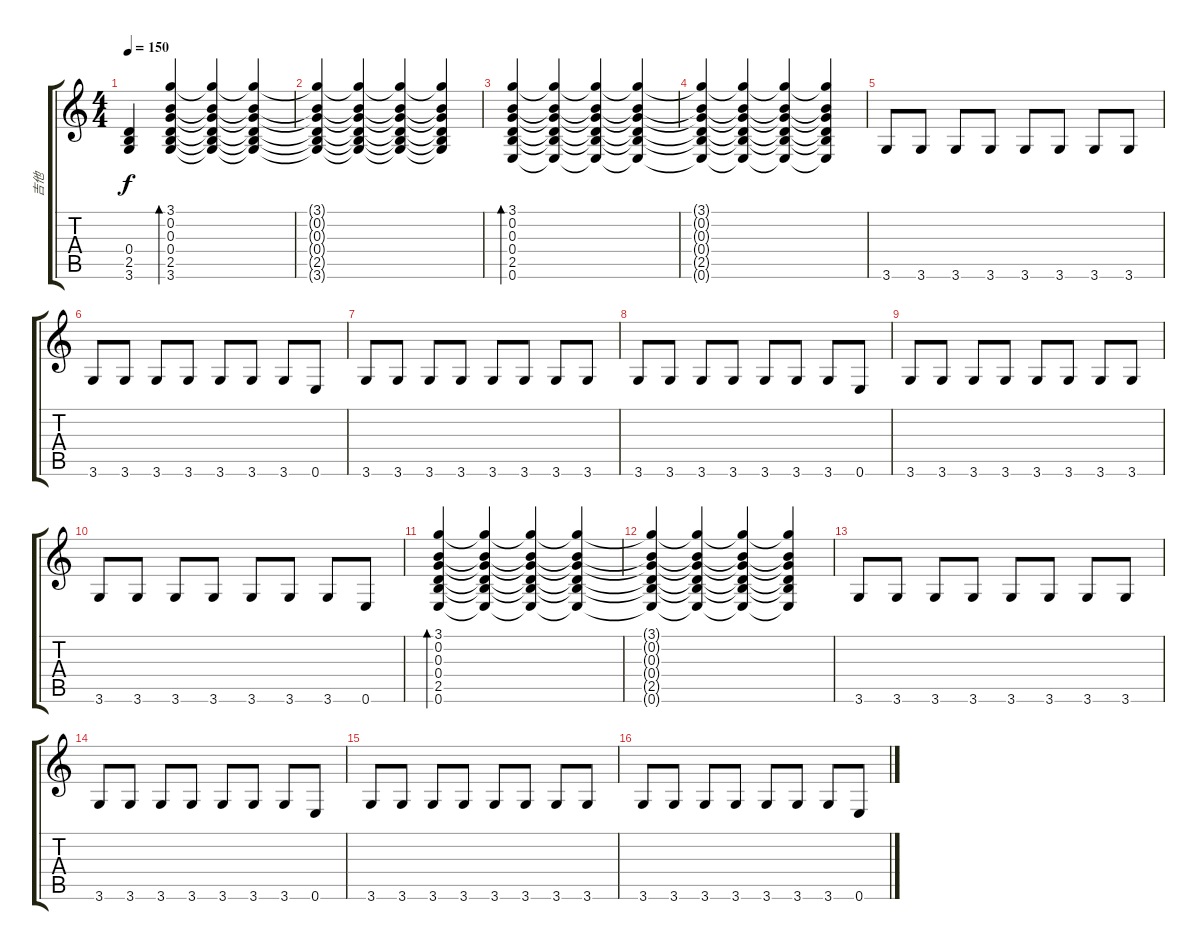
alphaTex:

\track ("吉他" "吉他") {instrument overdrivenguitar}
\staff {score tabs}
\tuning (E4 B3 G3 D3 A2 E2) {hide}
\ts (4 4)
\tempo 150
\clef g2
\ks c
(0.4 2.5 3.6).4{dy f} (3.1 0.2 0.3 0.4 2.5 3.6).4{bd 120} (3.1{t} 0.2{t} 0.3{t} 0.4{t} 2.5{t} 3.6{t}).4 (3.1{t} 0.2{t} 0.3{t} 0.4{t} 2.5{t} 3.6{t}).4 |
(3.1{t} 0.2{t} 0.3{t} 0.4{t} 2.5{t} 3.6{t}).4 (3.1{t} 0.2{t} 0.3{t} 0.4{t} 2.5{t} 3.6{t}).4 (3.1{t} 0.2{t} 0.3{t} 0.4{t} 2.5{t} 3.6{t}).4 (3.1{t} 0.2{t} 0.3{t} 0.4{t} 2.5{t} 3.6{t}).4 |
(3.1 0.2 0.3 0.4 2.5 0.6).4{bd 120} (3.1{t} 0.2{t} 0.3{t} 0.4{t} 2.5{t} 0.6{t}).4 (3.1{t} 0.2{t} 0.3{t} 0.4{t} 2.5{t} 0.6{t}).4 (3.1{t} 0.2{t} 0.3{t} 0.4{t} 2.5{t} 0.6{t}).4 |
(3.1{t} 0.2{t} 0.3{t} 0.4{t} 2.5{t} 0.6{t}).4 (3.1{t} 0.2{t} 0.3{t} 0.4{t} 2.5{t} 0.6{t}).4 (3.1{t} 0.2{t} 0.3{t} 0.4{t} 2.5{t} 0.6{t}).4 (3.1{t} 0.2{t} 0.3{t} 0.4{t} 2.5{t} 0.6{t}).4 |
3.6.8 3.6.8 3.6.8 3.6.8 3.6.8 3.6.8 3.6.8 3.6.8 |
3.6.8 3.6.8 3.6.8 3.6.8 3.6.8 3.6.8 3.6.8 0.6.8 |
3.6.8 3.6.8 3.6.8 3.6.8 3.6.8 3.6.8 3.6.8 3.6.8 |
3.6.8 3.6.8 3.6.8 3.6.8 3.6.8 3.6.8 3.6.8 0.6.8 |
3.6.8 3.6.8 3.6.8 3.6.8 3.6.8 3.6.8 3.6.8 3.6.8 |
3.6.8 3.6.8 3.6.8 3.6.8 3.6.8 3.6.8 3.6.8 0.6.8 |
(3.1 0.2 0.3 0.4 2.5 0.6).4{bd 120} (3.1{t} 0.2{t} 0.3{t} 0.4{t} 2.5{t} 0.6{t}).4 (3.1{t} 0.2{t} 0.3{t} 0.4{t} 2.5{t} 0.6{t}).4 (3.1{t} 0.2{t} 0.3{t} 0.4{t} 2.5{t} 0.6{t}).4 |
(3.1{t} 0.2{t} 0.3{t} 0.4{t} 2.5{t} 0.6{t}).4 (3.1{t} 0.2{t} 0.3{t} 0.4{t} 2.5{t} 0.6{t}).4 (3.1{t} 0.2{t} 0.3{t} 0.4{t} 2.5{t} 0.6{t}).4 (3.1{t} 0.2{t} 0.3{t} 0.4{t} 2.5{t} 0.6{t}).4 |
3.6.8 3.6.8 3.6.8 3.6.8 3.6.8 3.6.8 3.6.8 3.6.8 |
3.6.8 3.6.8 3.6.8 3.6.8 3.6.8 3.6.8 3.6.8 0.6.8 |
3.6.8 3.6.8 3.6.8 3.6.8 3.6.8 3.6.8 3.6.8 3.6.8 |
3.6.8 3.6.8 3.6.8 3.6.8 3.6.8 3.6.8 3.6.8 0.6.8
